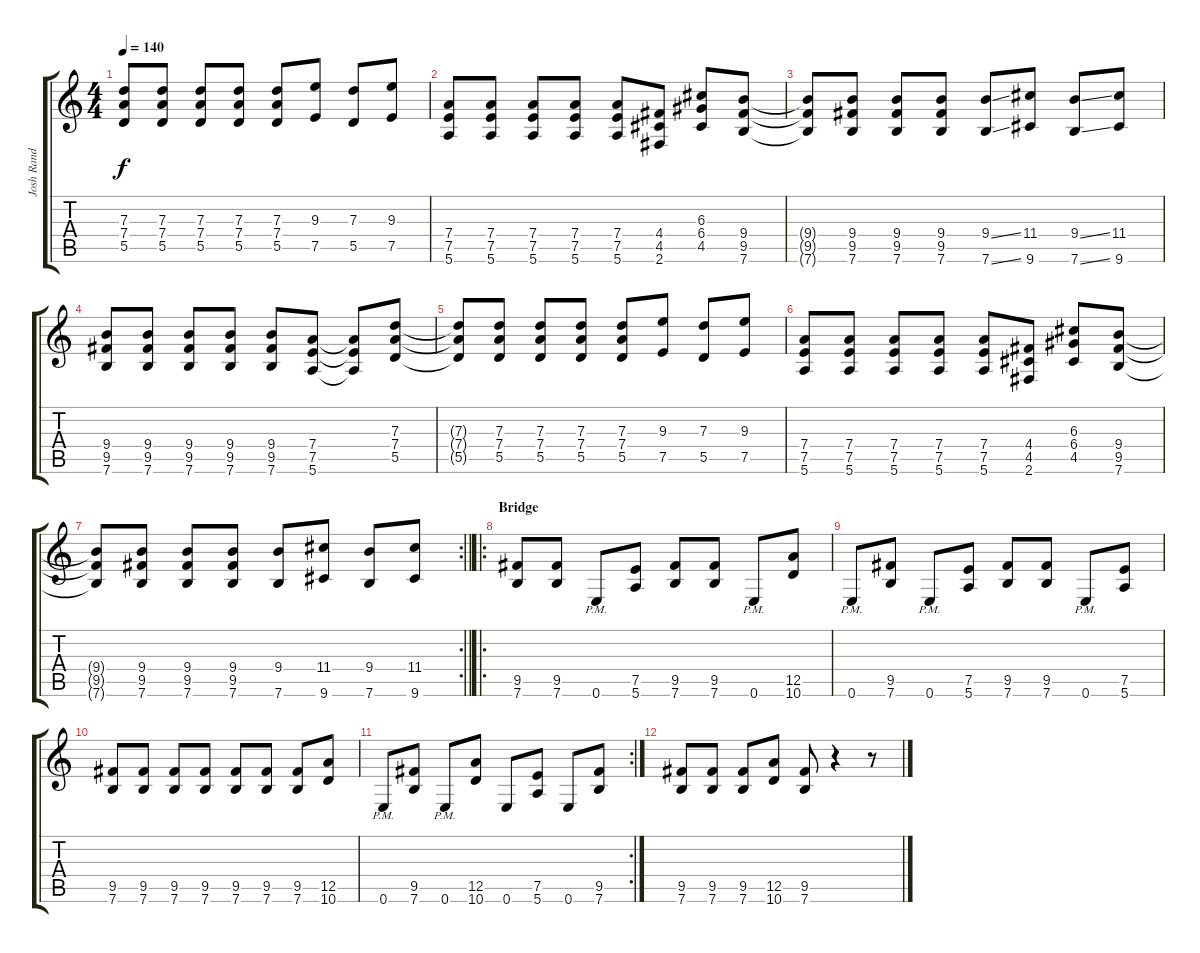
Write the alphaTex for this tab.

\track ("Josh Rand" "Josh Rand") {instrument acousticguitarsteel}
\staff {score tabs}
\tuning (E4 B3 G3 D3 A2 E2) {hide}
\ts (4 4)
\tempo 140
\clef g2
\ks c
(7.3{t} 7.4{t} 5.5{t}).8{dy f} (7.3 7.4 5.5).8 (7.3 7.4 5.5).8 (7.3 7.4 5.5).8 (7.3 7.4 5.5).8 (9.3 7.5).8 (7.3 5.5).8 (9.3 7.5).8 |
(7.4 7.5 5.6).8 (7.4 7.5 5.6).8 (7.4 7.5 5.6).8 (7.4 7.5 5.6).8 (7.4 7.5 5.6).8 (4.4 4.5 2.6).8 (6.3 6.4 4.5).8 (9.4 9.5 7.6).8 |
(9.4{t} 9.5{t} 7.6{t}).8 (9.4 9.5 7.6).8 (9.4 9.5 7.6).8 (9.4 9.5 7.6).8 (9.4{ss} 7.6{ss}).8 (11.4 9.6).8 (9.4{ss} 7.6{ss}).8 (11.4 9.6).8 |
(9.4 9.5 7.6).8 (9.4 9.5 7.6).8 (9.4 9.5 7.6).8 (9.4 9.5 7.6).8 (9.4 9.5 7.6).8 (7.4 7.5 5.6).8 (7.4{t} 7.5{t} 5.6{t}).8 (7.3 7.4 5.5).8 |
(7.3{t} 7.4{t} 5.5{t}).8 (7.3 7.4 5.5).8 (7.3 7.4 5.5).8 (7.3 7.4 5.5).8 (7.3 7.4 5.5).8 (9.3 7.5).8 (7.3 5.5).8 (9.3 7.5).8 |
(7.4 7.5 5.6).8 (7.4 7.5 5.6).8 (7.4 7.5 5.6).8 (7.4 7.5 5.6).8 (7.4 7.5 5.6).8 (4.4 4.5 2.6).8 (6.3 6.4 4.5).8 (9.4 9.5 7.6).8 |
\rc 2
\barLineRight lightlight
(9.4{t} 9.5{t} 7.6{t}).8 (9.4 9.5 7.6).8 (9.4 9.5 7.6).8 (9.4 9.5 7.6).8 (9.4 7.6).8 (11.4 9.6).8 (9.4 7.6).8 (11.4 9.6).8 |
\ro
\section ("" "Bridge")
(9.5 7.6).8 (9.5 7.6).8 0.6{pm}.8 (7.5 5.6).8 (9.5 7.6).8 (9.5 7.6).8 0.6{pm}.8 (12.5 10.6).8 |
0.6{pm}.8 (9.5 7.6).8 0.6{pm}.8 (7.5 5.6).8 (9.5 7.6).8 (9.5 7.6).8 0.6{pm}.8 (7.5 5.6).8 |
(9.5 7.6).8 (9.5 7.6).8 (9.5 7.6).8 (9.5 7.6).8 (9.5 7.6).8 (9.5 7.6).8 (9.5 7.6).8 (12.5 10.6).8 |
\rc 2
0.6{pm}.8 (9.5 7.6).8 0.6{pm}.8 (12.5 10.6).8 0.6.8 (7.5 5.6).8 0.6.8 (9.5 7.6).8 |
(9.5 7.6).8 (9.5 7.6).8 (9.5 7.6).8 (12.5 10.6).8 (9.5 7.6).8 r.4 r.8
